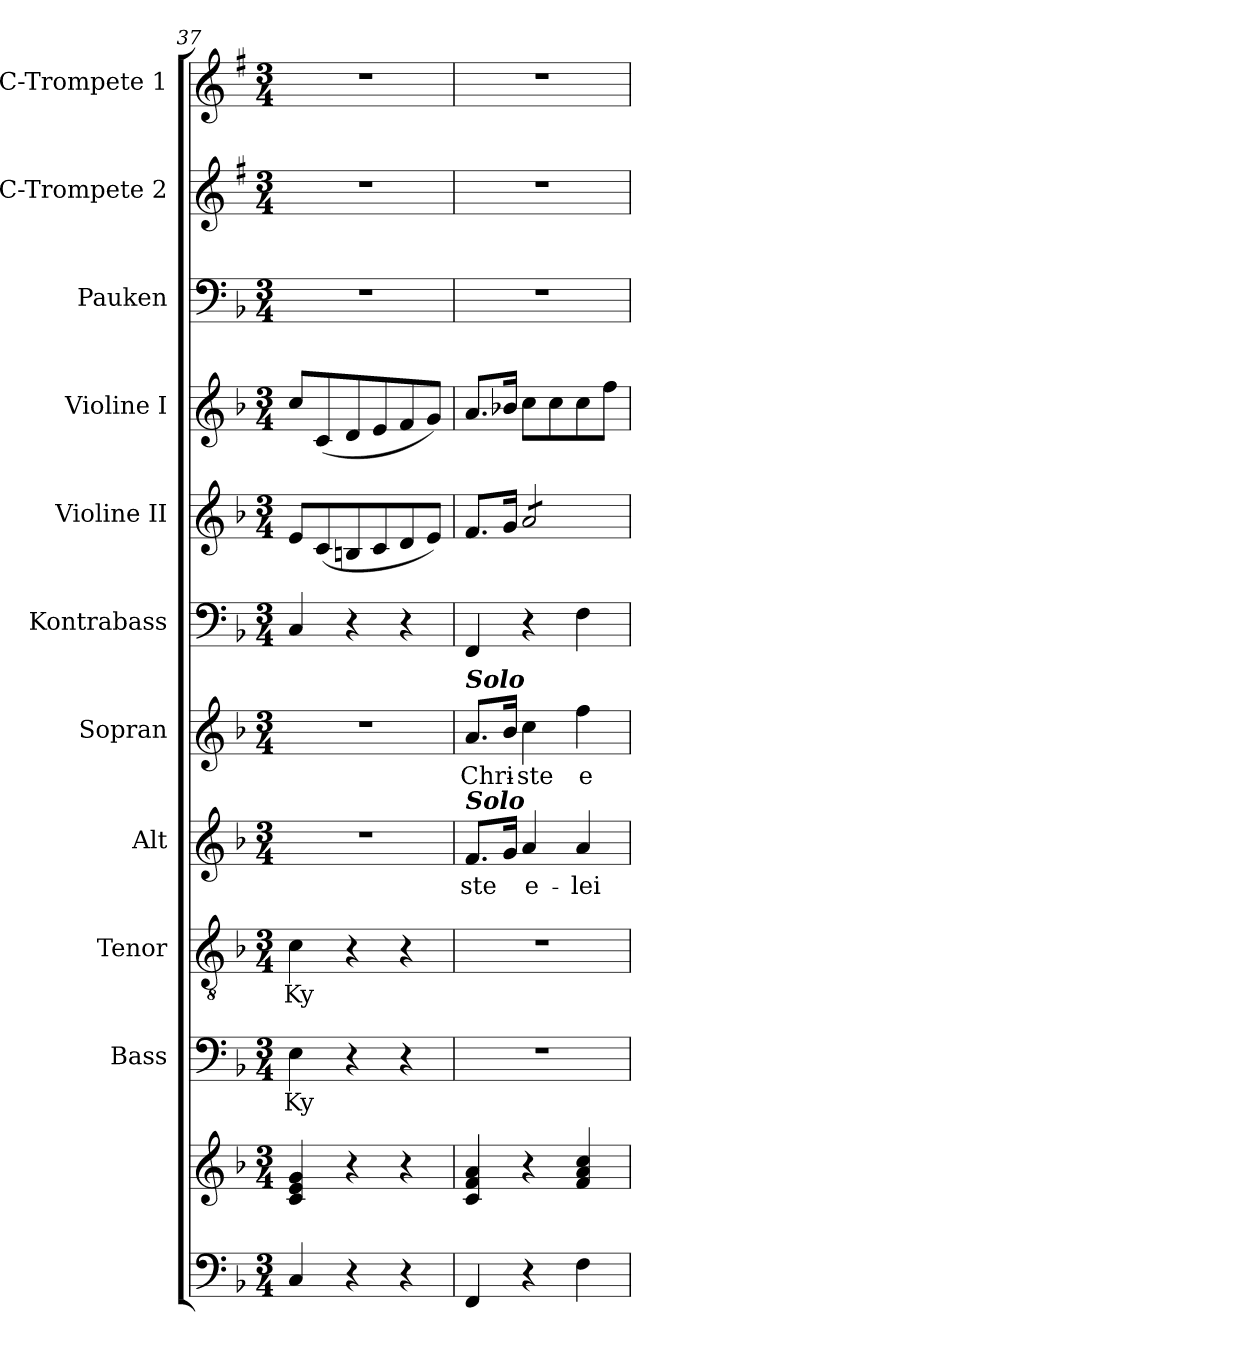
**kern	**kern	**kern	**text	**kern	**text	**kern	**text	**kern	**text	**kern	**kern	**kern	**kern	**kern	**kern
*part11	*part11	*part10	*part10	*part9	*part9	*part8	*part8	*part7	*part7	*part6	*part5	*part4	*part3	*part2	*part1
*staff12	*staff11	*staff10	*staff10	*staff9	*staff9	*staff8	*staff8	*staff7	*staff7	*staff6	*staff5	*staff4	*staff3	*staff2	*staff1
*	*	*I"Bass	*	*I"Tenor	*	*I"Alt	*	*I"Sopran	*	*I"Kontrabass	*I"Violine II	*I"Violine I	*I"Pauken	*I"C-Trompete 2	*I"C-Trompete 1
*	*	*I'B.	*	*I'T.	*	*I'A.	*	*I'S.	*	*I'Kb.	*I'Vl. II	*I'Vl. I	*I'Pk.	*I'C Trp. 2	*I'C Trp. 1
*clefF4	*clefG2	*clefF4	*	*clefGv2	*	*clefG2	*	*clefG2	*	*clefF4	*clefG2	*clefG2	*clefF4	*clefG2	*clefG2
*	*	*	*	*	*	*	*	*	*	*ITrd7c12	*	*	*	*ITrd1c2	*ITrd1c2
*k[b-]	*k[b-]	*k[b-]	*	*k[b-]	*	*k[b-]	*	*k[b-]	*	*k[b-]	*k[b-]	*k[b-]	*k[b-]	*k[b-]	*k[b-]
*F:	*F:	*F:	*	*F:	*	*F:	*	*F:	*	*F:	*F:	*F:	*F:	*F:	*F:
*M3/4	*M3/4	*M3/4	*	*M3/4	*	*M3/4	*	*M3/4	*	*M3/4	*M3/4	*M3/4	*M3/4	*M3/4	*M3/4
=37	=37	=37	=37	=37	=37	=37	=37	=37	=37	=37	=37	=37	=37	=37	=37
!	!	!	!LO:LY:b	!	!LO:LY:b	!	!	!	!	!	!	!	!	!	!
4C/	4c/ 4e/ 4g/	4E\	Ky-	4c\	Ky-	2.r	.	2.r	.	4CC/	8e/L	8cc/L	2.r	2.r	2.r
.	.	.	.	.	.	.	.	.	.	.	(<8c/	(<8c/	.	.	.
4r	4r	4r	.	4r	.	.	.	.	.	4r	8Bn/	8d/	.	.	.
.	.	.	.	.	.	.	.	.	.	.	8c/	8e/	.	.	.
4r	4r	4r	.	4r	.	.	.	.	.	4r	8d/	8f/	.	.	.
.	.	.	.	.	.	.	.	.	.	.	8e/J)	8g/J)	.	.	.
=38	=38	=38	=38	=38	=38	=38	=38	=38	=38	=38	=38	=38	=38	=38	=38
!	!	!	!	!	!	!	!	!LO:TX:a:Bi:t=Solo	!	!	!	!	!	!	!
!	!	!	!	!	!	!LO:TX:a:Bi:t=Solo	!	!	!	!	!	!	!	!	!
!	!	!	!	!	!	!	!LO:LY:b	!	!LO:LY:b	!	!	!	!	!	!
4FF/	4c/ 4f/ 4a/	2.r	.	2.r	.	8.f/L	-ste	8.a/L	Chri-	4FFF/	8.f/L	8.a/L	2.r	2.r	2.r
.	.	.	.	.	.	16g/Jk	.	16b-/Jk	.	.	16g/Jk	16b-X/Jk	.	.	.
!	!	!	!	!	!	!	!LO:LY:b	!	!LO:LY:b	!	!	!	!	!	!
*	*	*	*	*	*	*	*	*	*	*	*tremolo	*	*	*	*
4r	4r	.	.	.	.	4a/	e-	4cc\	-ste	4r	8a/L	8cc\L	.	.	.
.	.	.	.	.	.	.	.	.	.	.	8a/	8cc\	.	.	.
!	!	!	!	!	!	!	!LO:LY:b	!	!LO:LY:b	!	!	!	!	!	!
4F\	4f/ 4a/ 4cc/	.	.	.	.	4a/	-lei-	4ff\	e-	4FF\	8a/	8cc\	.	.	.
.	.	.	.	.	.	.	.	.	.	.	8a/J	8ff\J	.	.	.
*	*	*	*	*	*	*	*	*	*	*	*Xtremolo	*	*	*	*
=	=	=	=	=	=	=	=	=	=	=	=	=	=	=	=
*-	*-	*-	*-	*-	*-	*-	*-	*-	*-	*-	*-	*-	*-	*-	*-
